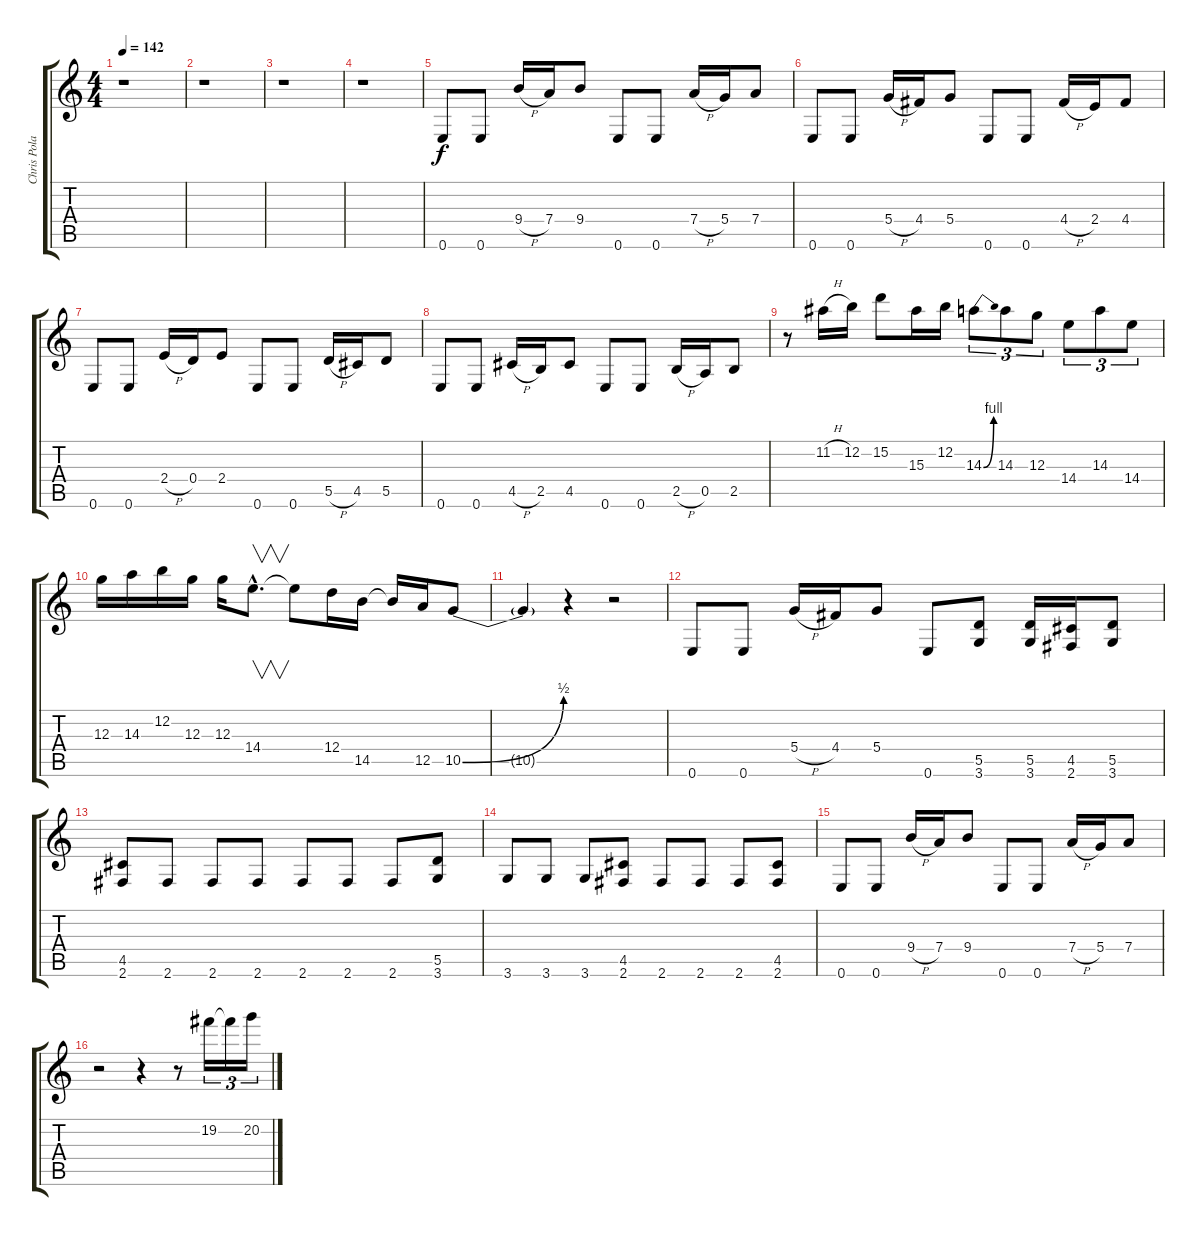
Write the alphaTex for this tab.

\track ("Chris Poland (Guitar)" "Chris Pola") {instrument distortionguitar}
\staff {score tabs}
\tuning (E4 B3 G3 D3 A2 E2) {hide}
\ts (4 4)
\tempo 142
\clef g2
\ks c
r.1{dy f} |
r.1 |
r.1 |
r.1 |
0.6.8 0.6.8 9.4{h}.16 7.4.16 9.4.8 0.6.8 0.6.8 7.4{h}.16 5.4.16 7.4.8 |
0.6.8 0.6.8 5.4{h}.16 4.4.16 5.4.8 0.6.8 0.6.8 4.4{h}.16 2.4.16 4.4.8 |
0.6.8 0.6.8 2.4{h}.16 0.4.16 2.4.8 0.6.8 0.6.8 5.5{h}.16 4.5.16 5.5.8 |
0.6.8 0.6.8 4.5{h}.16 2.5.16 4.5.8 0.6.8 0.6.8 2.5{h}.16 0.5.16 2.5.8 |
r.8 11.2{h}.16 12.2.16 15.2.8 15.3.16 12.2.16 14.3{be (bend 0 0 60 4)}.8{tu (3 2)} 14.3.8{tu (3 2)} 12.3.8{tu (3 2)} 14.4.8{tu (3 2)} 14.3.8{tu (3 2)} 14.4.8{tu (3 2)} |
12.3.16 14.3.16 12.2.16 12.3.16 12.3.16 14.4{hac}.8{v d} 14.4{t}.8 12.4.16 14.5.16 14.5{t}.16 12.5.16 10.5{be (bend 0 0 60 2)}.8 |
10.5{t}.4 r.4 r.2 |
0.6.8 0.6.8 5.4{h}.16 4.4.16 5.4.8 0.6.8 (5.5 3.6).8 (5.5 3.6).16 (4.5 2.6).16 (5.5 3.6).8 |
(4.5 2.6).8 2.6.8 2.6.8 2.6.8 2.6.8 2.6.8 2.6.8 (5.5 3.6).8 |
3.6.8 3.6.8 3.6.8 (4.5 2.6).8 2.6.8 2.6.8 2.6.8 (4.5 2.6).8 |
0.6.8 0.6.8 9.4{h}.16 7.4.16 9.4.8 0.6.8 0.6.8 7.4{h}.16 5.4.16 7.4.8 |
r.2 r.4 r.8 19.2.16{tu (3 2)} 19.2{t}.16{tu (3 2)} 20.2.16{tu (3 2)}
